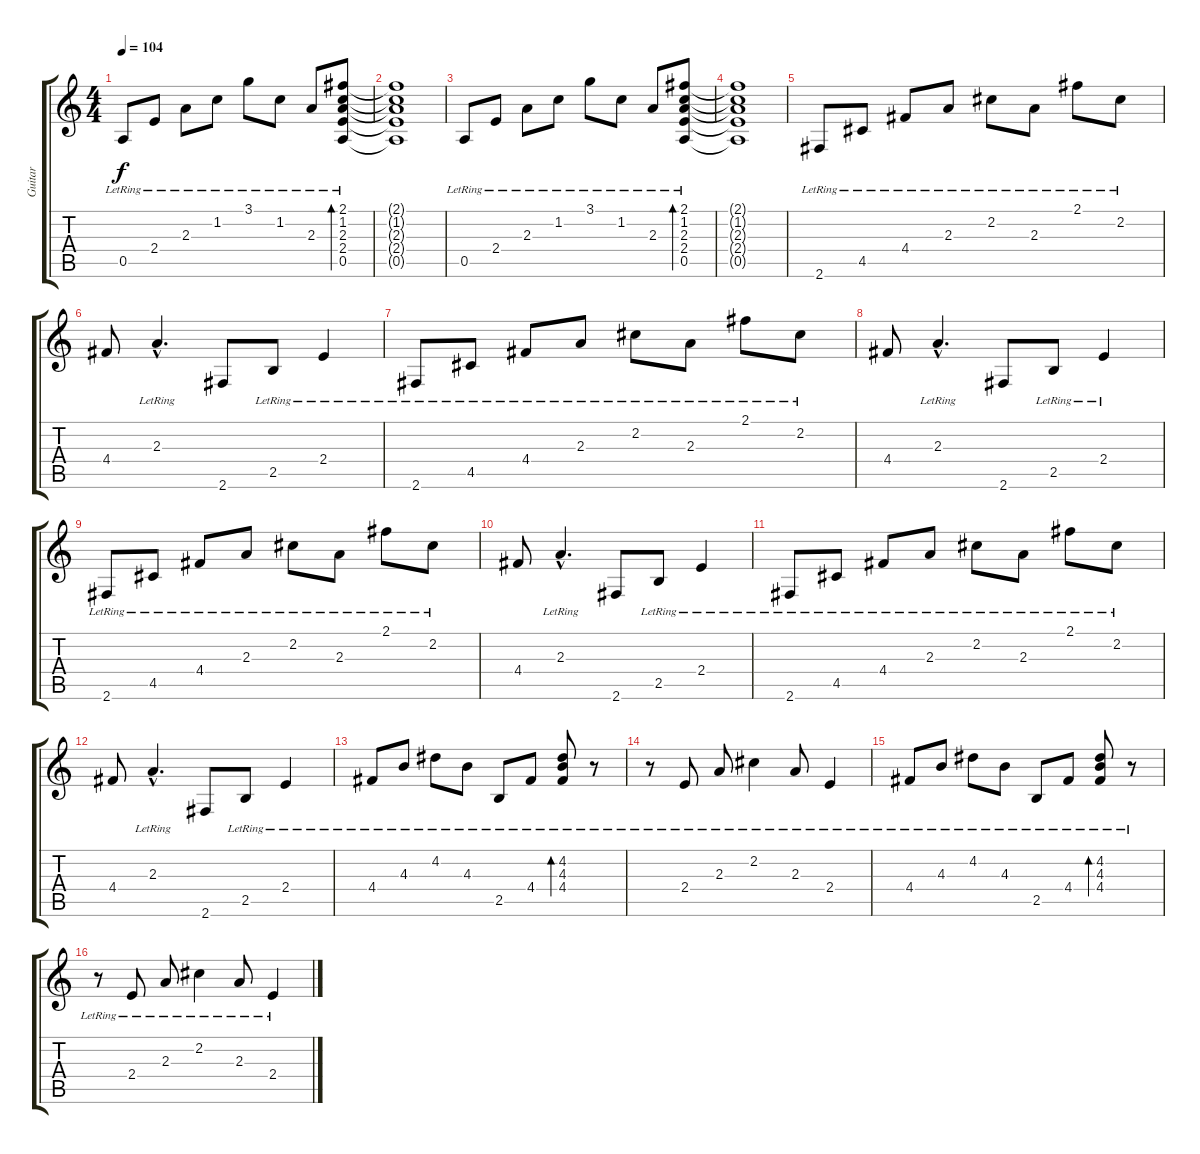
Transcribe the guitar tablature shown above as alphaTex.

\track ("Guitar" "Guitar") {instrument electricguitarclean}
\staff {score tabs}
\tuning (E4 B3 G3 D3 A2 E2) {hide}
\ts (4 4)
\tempo 104
\clef g2
\ks c
0.5{lr}.8{dy f} 2.4{lr}.8 2.3{lr}.8 1.2{lr}.8 3.1{lr}.8 1.2{lr}.8 2.3{lr}.8 (2.1{lr} 1.2{lr} 2.3{lr} 2.4{lr} 0.5{lr}).8{bd 60} |
(2.1{t} 1.2{t} 2.3{t} 2.4{t} 0.5{t}).1 |
0.5{lr}.8 2.4{lr}.8 2.3{lr}.8 1.2{lr}.8 3.1{lr}.8 1.2{lr}.8 2.3{lr}.8 (2.1{lr} 1.2{lr} 2.3{lr} 2.4{lr} 0.5{lr}).8{bd 60} |
(2.1{t} 1.2{t} 2.3{t} 2.4{t} 0.5{t}).1 |
2.6{lr}.8 4.5{lr}.8 4.4{lr}.8 2.3{lr}.8 2.2{lr}.8 2.3{lr}.8 2.1{lr}.8 2.2{lr}.8 |
4.4.8 2.3{hac lr}.4{d} 2.6.8 2.5{lr}.8 2.4{lr}.4 |
2.6{lr}.8 4.5{lr}.8 4.4{lr}.8 2.3{lr}.8 2.2{lr}.8 2.3{lr}.8 2.1{lr}.8 2.2{lr}.8 |
4.4.8 2.3{hac lr}.4{d} 2.6.8 2.5{lr}.8 2.4{lr}.4 |
2.6{lr}.8 4.5{lr}.8 4.4{lr}.8 2.3{lr}.8 2.2{lr}.8 2.3{lr}.8 2.1{lr}.8 2.2{lr}.8 |
4.4.8 2.3{hac lr}.4{d} 2.6.8 2.5{lr}.8 2.4{lr}.4 |
2.6{lr}.8 4.5{lr}.8 4.4{lr}.8 2.3{lr}.8 2.2{lr}.8 2.3{lr}.8 2.1{lr}.8 2.2{lr}.8 |
4.4.8 2.3{hac lr}.4{d} 2.6.8 2.5{lr}.8 2.4{lr}.4 |
4.4{lr}.8 4.3{lr}.8 4.2{lr}.8 4.3{lr}.8 2.5{lr}.8 4.4{lr}.8 (4.2{lr} 4.3{lr} 4.4{lr}).8{bd 120} r.8 |
r.8 2.4{lr}.8 2.3{lr}.8 2.2{lr}.4 2.3{lr}.8 2.4{lr}.4 |
4.4{lr}.8 4.3{lr}.8 4.2{lr}.8 4.3{lr}.8 2.5{lr}.8 4.4{lr}.8 (4.2{lr} 4.3{lr} 4.4{lr}).8{bd 120} r.8 |
r.8 2.4{lr}.8 2.3{lr}.8 2.2{lr}.4 2.3{lr}.8 2.4{lr}.4
